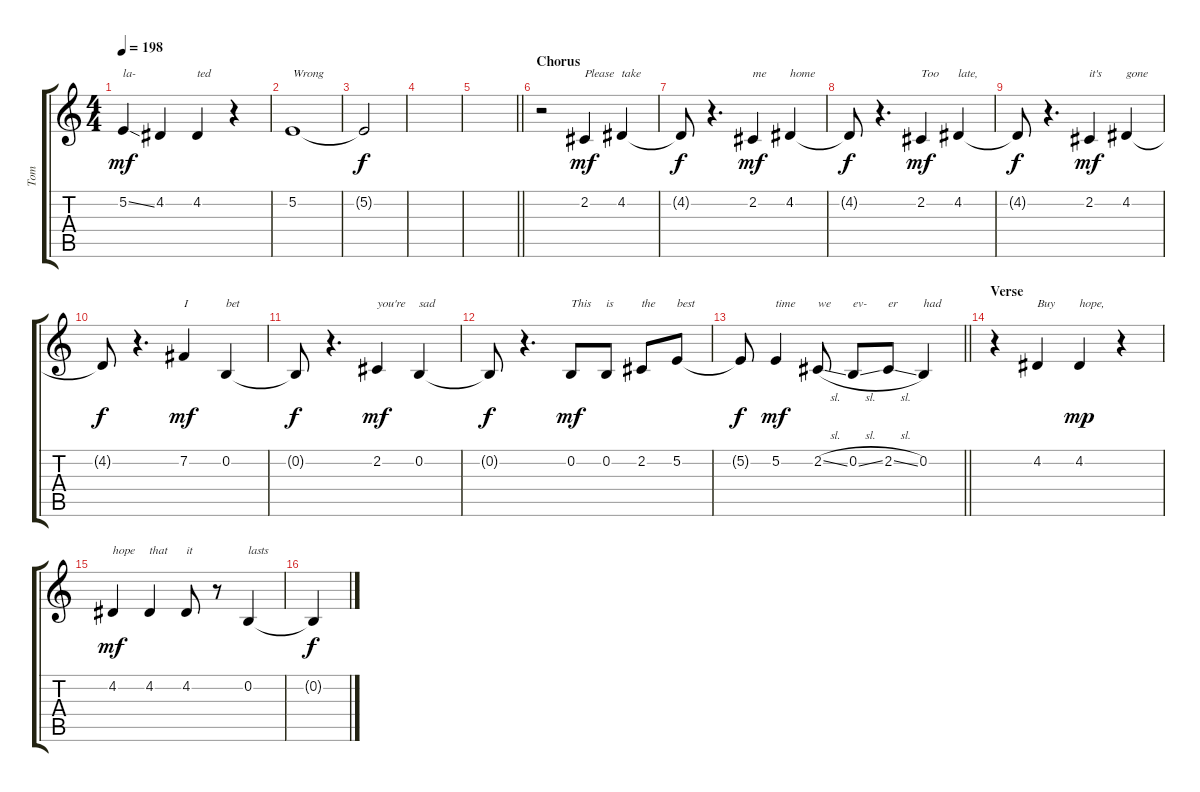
\track ("Tom" "Tom") {instrument altosax}
\staff {score tabs}
\tuning (E4 B3 G3 D3 A2 E2) {hide}
\ts (4 4)
\tempo 198
\clef g2
\ks c
5.2{ss}.4{txt "la-" dy mf} 4.2.4 4.2.4{txt "ted"} r.4 |
5.2.1{txt "Wrong"} |
5.2{t}.2{dy f} |
|
\barLineRight lightlight
|
\section ("" "Chorus")
r.2 2.2.4{txt "Please" dy mf} 4.2.4{txt "take"} |
4.2{t}.8{dy f} r.4{d} 2.2.4{txt "me" dy mf} 4.2.4{txt "home"} |
4.2{t}.8{dy f} r.4{d} 2.2.4{txt "Too" dy mf} 4.2.4{txt "late,"} |
4.2{t}.8{dy f} r.4{d} 2.2.4{txt "it's" dy mf} 4.2.4{txt "gone"} |
4.2{t}.8{dy f} r.4{d} 7.2.4{txt "I" dy mf} 0.2.4{txt "bet"} |
0.2{t}.8{dy f} r.4{d} 2.2.4{txt "you're" dy mf} 0.2.4{txt "sad"} |
0.2{t}.8{dy f} r.4{d} 0.2.8{txt "This" dy mf} 0.2.8{txt "is"} 2.2.8{txt "the"} 5.2.8{txt "best"} |
\barLineRight lightlight
5.2{t}.8{dy f} 5.2.4{txt "time" dy mf} 2.2{sl}.8{txt "we"} 0.2{sl}.8{txt "ev-"} 2.2{sl}.8{txt "er"} 0.2.4{txt "had"} |
\section ("" "Verse")
r.4 4.2.4{txt "Buy"} 4.2.4{txt "hope," dy mp} r.4 |
4.2.4{txt "hope" dy mf} 4.2.4{txt "that"} 4.2.8{txt "it"} r.8 0.2.4{txt "lasts"} |
0.2{t}.4{dy f}
